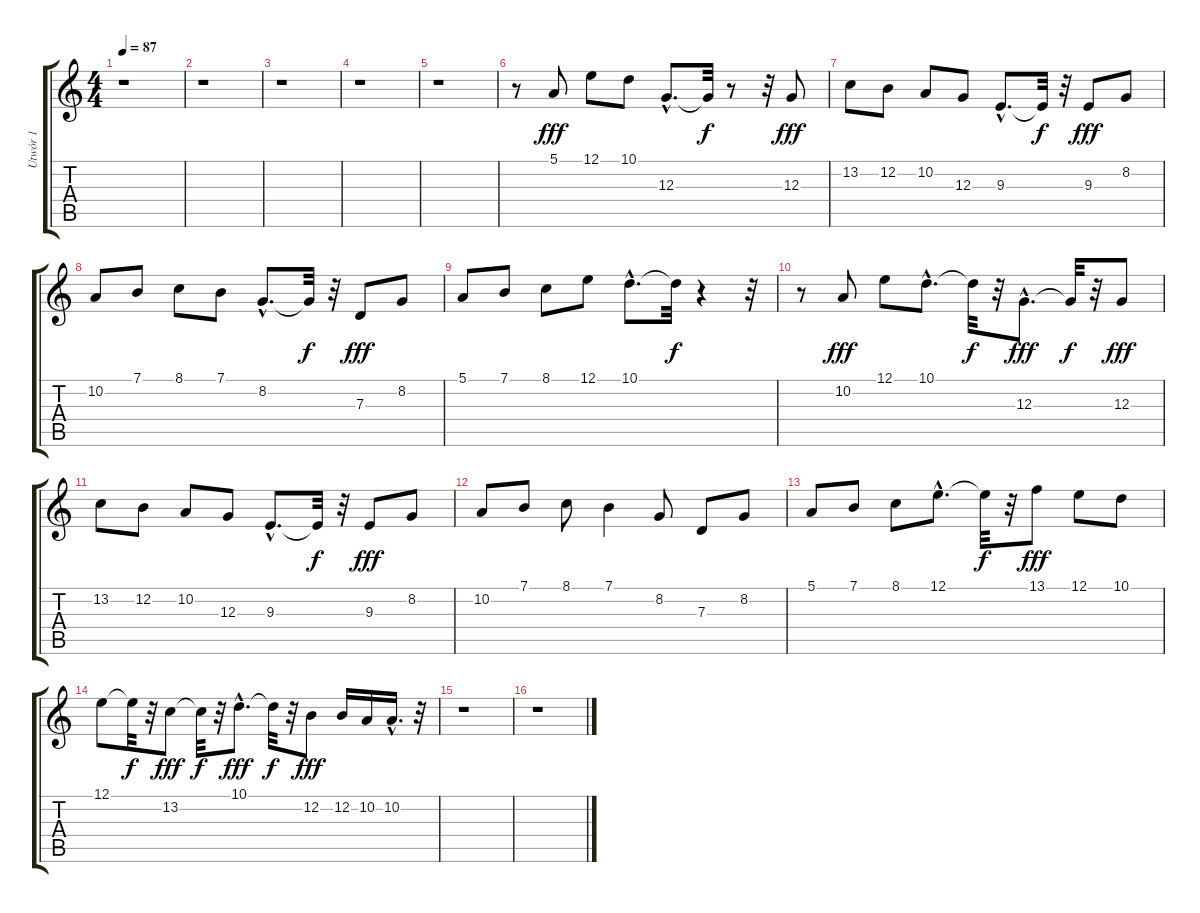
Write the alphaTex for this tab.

\track ("Utwór 1" "Utwór 1") {instrument acousticgrandpiano}
\staff {score tabs}
\tuning (E4 B3 G3 D3 A2 E2) {hide}
\ts (4 4)
\tempo 87
\clef g2
\ks c
r.1{dy f} |
r.1 |
r.1 |
r.1 |
r.1 |
r.8 5.1.8{dy fff} 12.1.8 10.1.8 12.3{hac}.8{d} 12.3{t}.32{dy f} r.8 r.32 12.3.8{dy fff} |
13.2.8 12.2.8 10.2.8 12.3.8 9.3{hac}.8{d} 9.3{t}.32{dy f} r.32 9.3.8{dy fff} 8.2.8 |
10.2.8 7.1.8 8.1.8 7.1.8 8.2{hac}.8{d} 8.2{t}.32{dy f} r.32 7.3.8{dy fff} 8.2.8 |
5.1.8 7.1.8 8.1.8 12.1.8 10.1{hac}.8{d} 10.1{t}.32{dy f} r.4 r.32 |
r.8 10.2.8{dy fff} 12.1.8 10.1{hac}.8{d} 10.1{t}.32{dy f} r.32 12.3{hac}.8{d dy fff} 12.3{t}.32{dy f} r.32 12.3.8{dy fff} |
13.2.8 12.2.8 10.2.8 12.3.8 9.3{hac}.8{d} 9.3{t}.32{dy f} r.32 9.3.8{dy fff} 8.2.8 |
10.2.8 7.1.8 8.1.8 7.1.4 8.2.8 7.3.8 8.2.8 |
5.1.8 7.1.8 8.1.8 12.1{hac}.8{d} 12.1{t}.32{dy f} r.32 13.1.8{dy fff} 12.1.8 10.1.8 |
12.1.8 12.1{t}.32{dy f} r.32 13.2.8{dy fff} 13.2{t}.32{dy f} r.32 10.1{hac}.8{d dy fff} 10.1{t}.32{dy f} r.32 12.2.8{dy fff} 12.2.16 10.2.16 10.2{hac}.16{d} r.32 |
r.1 |
r.1
